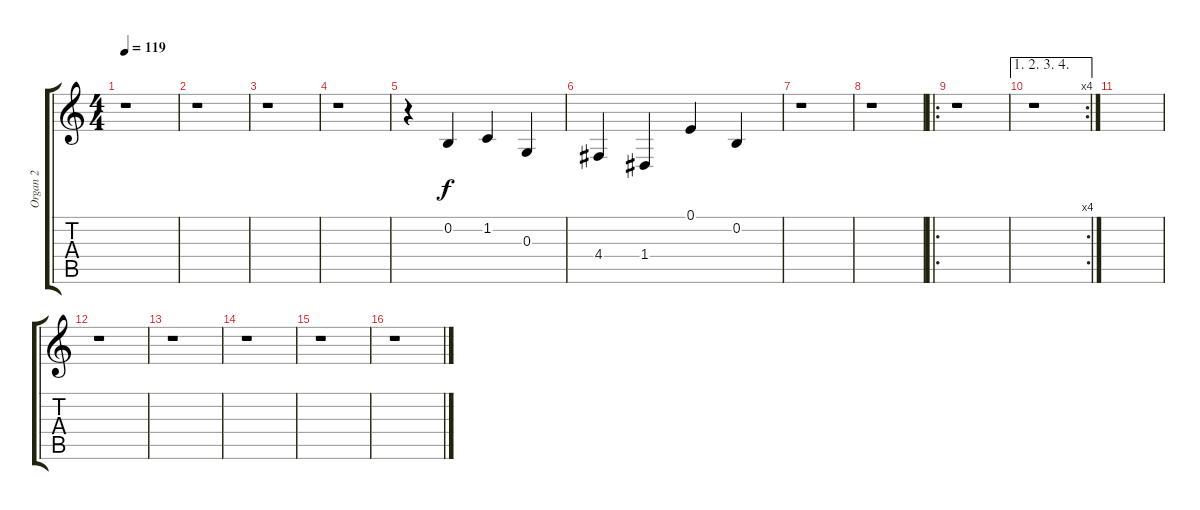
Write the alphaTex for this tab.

\track ("Organ 2" "Organ 2") {instrument churchorgan}
\staff {score tabs}
\tuning (E4 B3 G3 D3 A2 E2) {hide}
\ts (4 4)
\tempo 119
\clef g2
\ks c
r.1{dy f} |
r.1 |
r.1 |
r.1 |
r.4 0.2.4 1.2.4 0.3.4 |
4.4.4 1.4.4 0.1.4 0.2.4 |
r.1 |
r.1 |
\ro
r.1 |
\ae (1 2 3 4)
\rc 4
r.1 |
|
r.1 |
r.1 |
r.1 |
r.1 |
r.1
